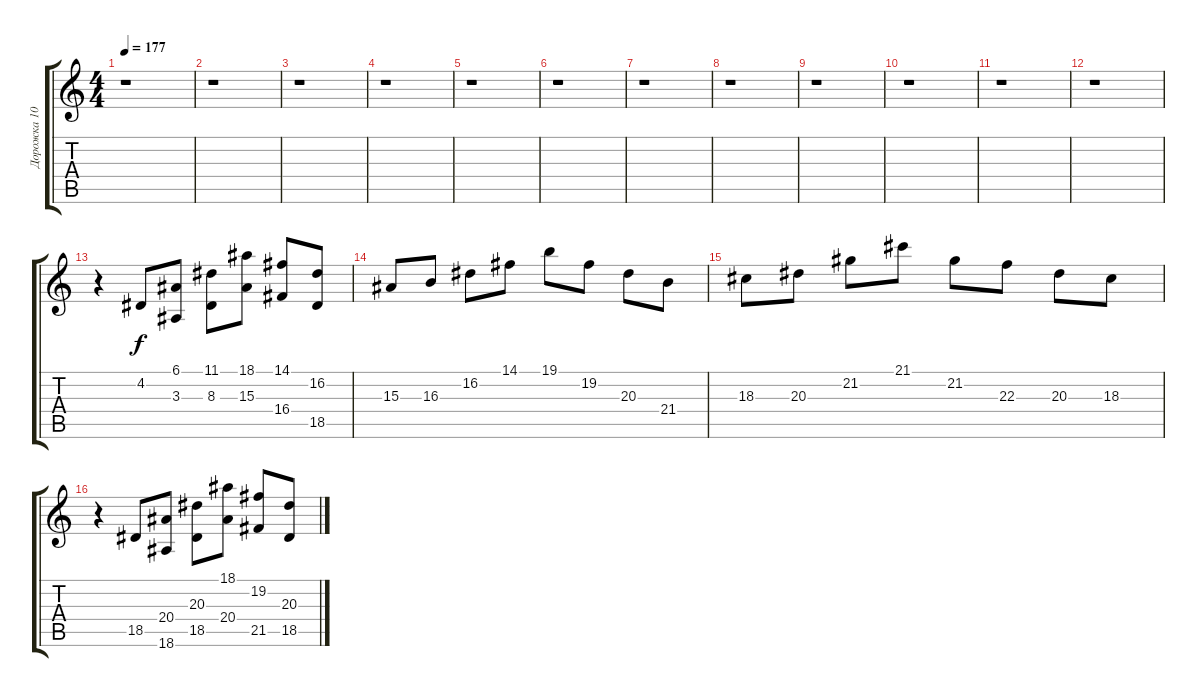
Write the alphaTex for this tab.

\track ("Дорожка 10" "Дорожка 10") {instrument pizzicatostrings}
\staff {score tabs}
\tuning (E4 B3 G3 D3 A2 E2) {hide}
\ts (4 4)
\tempo 177
\clef g2
\ks c
r.1{dy f} |
r.1 |
r.1 |
r.1 |
r.1 |
r.1 |
r.1 |
r.1 |
r.1 |
r.1 |
r.1 |
r.1 |
r.4 4.2.8 (6.1 3.3).8 (11.1 8.3).8 (18.1 15.3).8 (14.1 16.4).8 (16.2 18.5).8 |
15.3.8 16.3.8 16.2.8 14.1.8 19.1.8 19.2.8 20.3.8 21.4.8 |
18.3.8 20.3.8 21.2.8 21.1.8 21.2.8 22.3.8 20.3.8 18.3.8 |
r.4 18.5.8 (20.4 18.6).8 (20.3 18.5).8 (18.1 20.4).8 (19.2 21.5).8 (20.3 18.5).8
